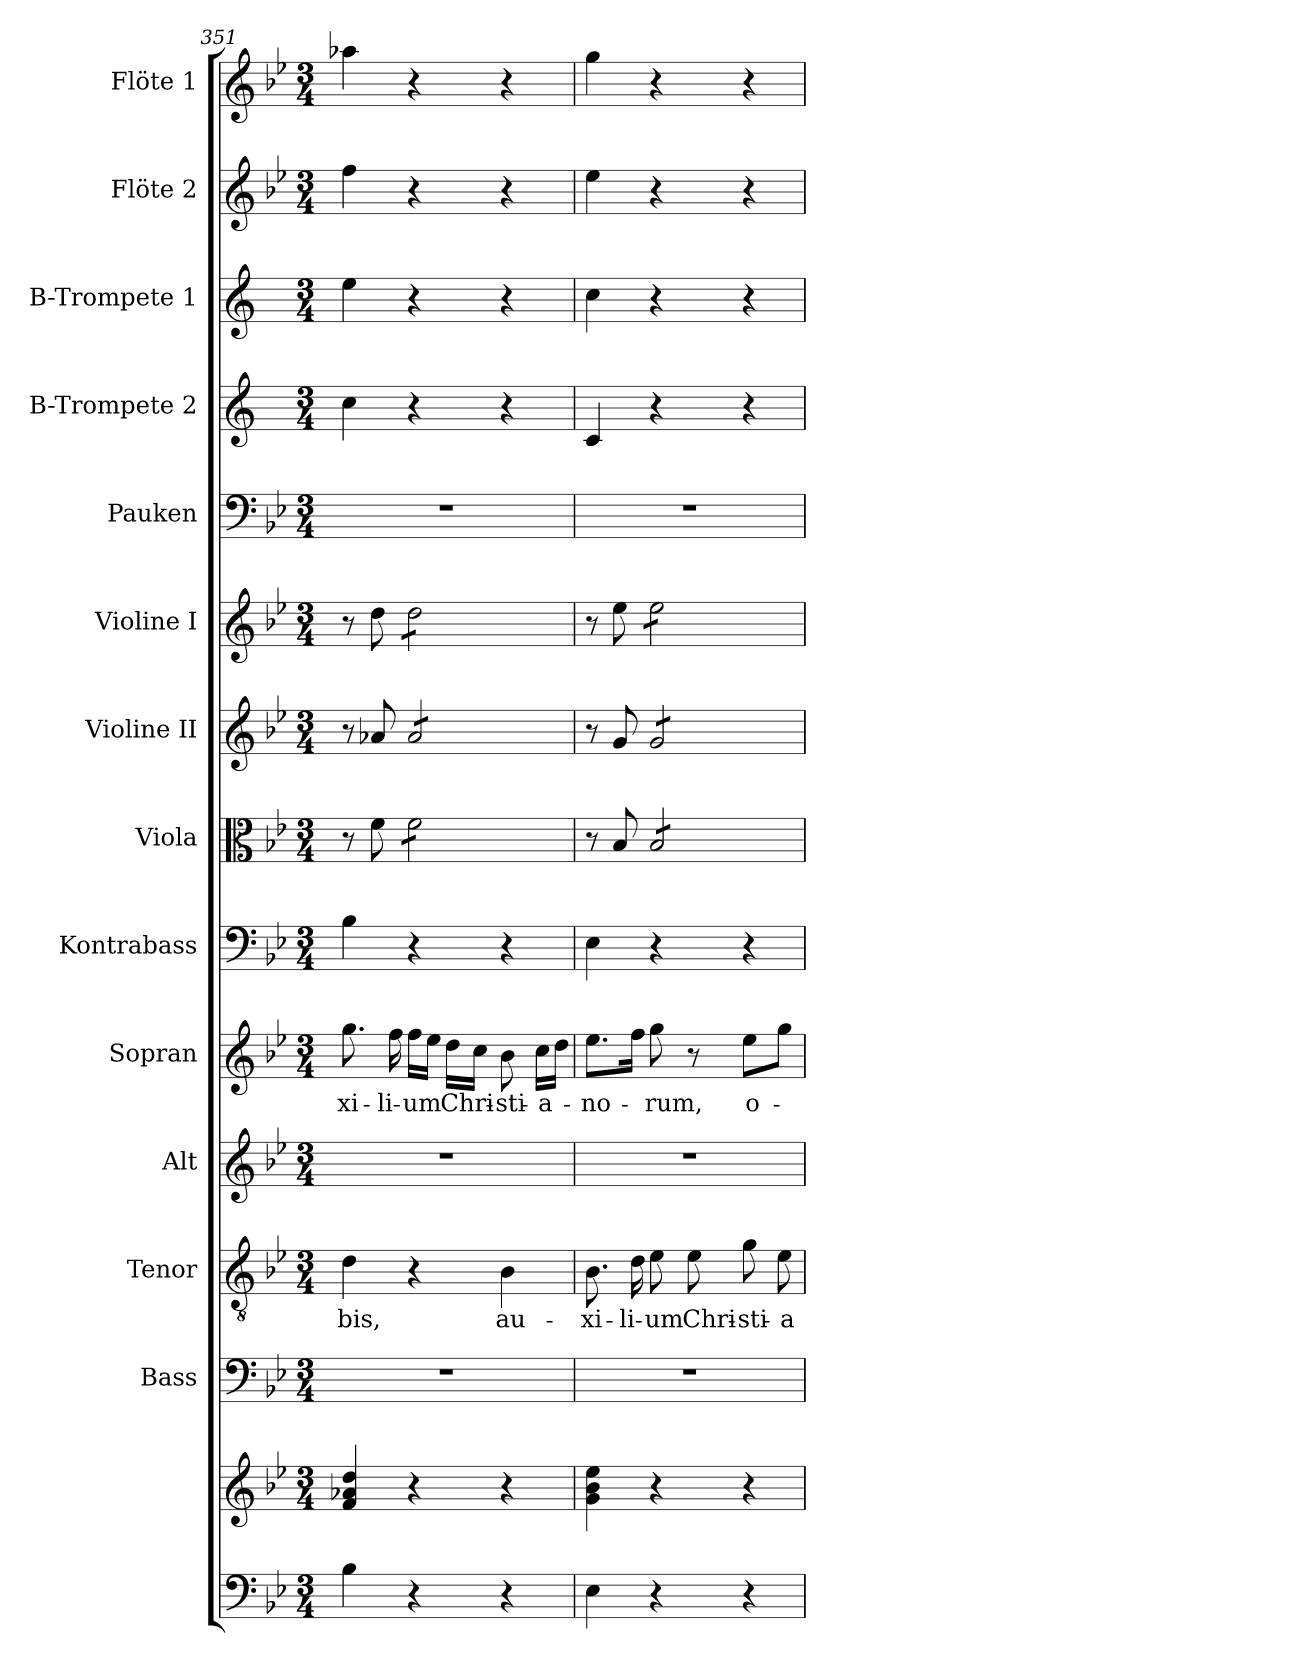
**kern	**kern	**kern	**kern	**text	**kern	**kern	**text	**kern	**kern	**kern	**kern	**kern	**kern	**kern	**kern	**kern
*part14	*part14	*part13	*part12	*part12	*part11	*part10	*part10	*part9	*part8	*part7	*part6	*part5	*part4	*part3	*part2	*part1
*staff15	*staff14	*staff13	*staff12	*staff12	*staff11	*staff10	*staff10	*staff9	*staff8	*staff7	*staff6	*staff5	*staff4	*staff3	*staff2	*staff1
*	*	*I"Bass	*I"Tenor	*	*I"Alt	*I"Sopran	*	*I"Kontrabass	*I"Viola	*I"Violine II	*I"Violine I	*I"Pauken	*I"B-Trompete 2	*I"B-Trompete 1	*I"Flöte 2	*I"Flöte 1
*	*	*I'B.	*I'T.	*	*I'A.	*I'S.	*	*I'Kb.	*I'Vla.	*I'Vl. II	*I'Vl. I	*I'Pk.	*I'B Trp. 2	*I'B Trp. 1	*I'Fl. 2	*I'Fl. 1
!!LO:PB:g=z
*clefF4	*clefG2	*clefF4	*clefGv2	*	*clefG2	*clefG2	*	*clefF4	*clefC3	*clefG2	*clefG2	*clefF4	*clefG2	*clefG2	*clefG2	*clefG2
*	*	*	*	*	*	*	*	*ITrd7c12	*	*	*	*	*ITrd1c2	*ITrd1c2	*	*
*k[b-e-]	*k[b-e-]	*k[b-e-]	*k[b-e-]	*	*k[b-e-]	*k[b-e-]	*	*k[b-e-]	*k[b-e-]	*k[b-e-]	*k[b-e-]	*k[b-e-]	*k[b-e-]	*k[b-e-]	*k[b-e-]	*k[b-e-]
*B-:	*B-:	*B-:	*B-:	*	*B-:	*B-:	*	*B-:	*B-:	*B-:	*B-:	*B-:	*B-:	*B-:	*B-:	*B-:
*M3/4	*M3/4	*M3/4	*M3/4	*	*M3/4	*M3/4	*	*M3/4	*M3/4	*M3/4	*M3/4	*M3/4	*M3/4	*M3/4	*M3/4	*M3/4
=351	=351	=351	=351	=351	=351	=351	=351	=351	=351	=351	=351	=351	=351	=351	=351	=351
!	!	!	!	!LO:LY:b	!	!	!LO:LY:b	!	!	!	!	!	!	!	!	!
4B-\	4f/ 4a-X/ 4dd/	2.r	4d\	-bis,	2.r	8.gg\	-xi-	4BB-\	8r	8r	8r	2.r	4b-\	4dd\	4ff\	4aa-X\
.	.	.	.	.	.	.	.	.	8f\	8a-X/	8dd\	.	.	.	.	.
!	!	!	!	!	!	!	!LO:LY:b	!	!	!	!	!	!	!	!	!
.	.	.	.	.	.	16ff\	-li-	.	.	.	.	.	.	.	.	.
!	!	!	!	!	!	!	!LO:LY:b	!	!	!	!	!	!	!	!	!
*	*	*	*	*	*	*	*	*	*tremolo	*	*	*	*	*	*	*
*	*	*	*	*	*	*	*	*	*	*tremolo	*	*	*	*	*	*
*	*	*	*	*	*	*	*	*	*	*	*tremolo	*	*	*	*	*
4r	4r	.	4r	.	.	16ff\LL	-um	4r	8f\L	8a-/L	8dd\L	.	4r	4r	4r	4r
.	.	.	.	.	.	16ee-\JJ	.	.	.	.	.	.	.	.	.	.
!	!	!	!	!	!	!	!LO:LY:b	!	!	!	!	!	!	!	!	!
.	.	.	.	.	.	16dd\LL	Chri-	.	8f\	8a-/	8dd\	.	.	.	.	.
.	.	.	.	.	.	16cc\JJ	.	.	.	.	.	.	.	.	.	.
!	!	!	!	!LO:LY:b	!	!	!LO:LY:b	!	!	!	!	!	!	!	!	!
4r	4r	.	4B-\	au-	.	8b-\	-sti-	4r	8f\	8a-/	8dd\	.	4r	4r	4r	4r
!	!	!	!	!	!	!	!LO:LY:b	!	!	!	!	!	!	!	!	!
.	.	.	.	.	.	16cc\LL	-a-	.	8f\J	8a-/J	8dd\J	.	.	.	.	.
*	*	*	*	*	*	*	*	*	*	*	*Xtremolo	*	*	*	*	*
*	*	*	*	*	*	*	*	*	*	*Xtremolo	*	*	*	*	*	*
*	*	*	*	*	*	*	*	*	*Xtremolo	*	*	*	*	*	*	*
.	.	.	.	.	.	16dd\JJ	.	.	.	.	.	.	.	.	.	.
=352	=352	=352	=352	=352	=352	=352	=352	=352	=352	=352	=352	=352	=352	=352	=352	=352
!	!	!	!	!LO:LY:b	!	!	!LO:LY:b	!	!	!	!	!	!	!	!	!
4E-\	4g\ 4b-\ 4ee-\	2.r	8.B-\	-xi-	2.r	8.ee-\L	-no-	4EE-\	8r	8r	8r	2.r	4B-/	4b-\	4ee-\	4gg\
.	.	.	.	.	.	.	.	.	8B-/	8g/	8ee-\	.	.	.	.	.
!	!	!	!	!LO:LY:b	!	!	!	!	!	!	!	!	!	!	!	!
.	.	.	16d\	-li-	.	16ff\Jk	.	.	.	.	.	.	.	.	.	.
!	!	!	!	!LO:LY:b	!	!	!LO:LY:b	!	!	!	!	!	!	!	!	!
*	*	*	*	*	*	*	*	*	*tremolo	*	*	*	*	*	*	*
*	*	*	*	*	*	*	*	*	*	*tremolo	*	*	*	*	*	*
*	*	*	*	*	*	*	*	*	*	*	*tremolo	*	*	*	*	*
4r	4r	.	8e-\	-um	.	8gg\	-rum,	4r	8B-/L	8g/L	8ee-\L	.	4r	4r	4r	4r
!	!	!	!	!LO:LY:b	!	!	!	!	!	!	!	!	!	!	!	!
.	.	.	8e-\	Chri-	.	8r	.	.	8B-/	8g/	8ee-\	.	.	.	.	.
!	!	!	!	!LO:LY:b	!	!	!LO:LY:b	!	!	!	!	!	!	!	!	!
4r	4r	.	8g\	-sti-	.	8ee-\L	o-	4r	8B-/	8g/	8ee-\	.	4r	4r	4r	4r
!	!	!	!	!LO:LY:b	!	!	!	!	!	!	!	!	!	!	!	!
.	.	.	8e-\	-a-	.	8gg\J	.	.	8B-/J	8g/J	8ee-\J	.	.	.	.	.
*	*	*	*	*	*	*	*	*	*	*	*Xtremolo	*	*	*	*	*
*	*	*	*	*	*	*	*	*	*	*Xtremolo	*	*	*	*	*	*
*	*	*	*	*	*	*	*	*	*Xtremolo	*	*	*	*	*	*	*
=	=	=	=	=	=	=	=	=	=	=	=	=	=	=	=	=
*-	*-	*-	*-	*-	*-	*-	*-	*-	*-	*-	*-	*-	*-	*-	*-	*-
